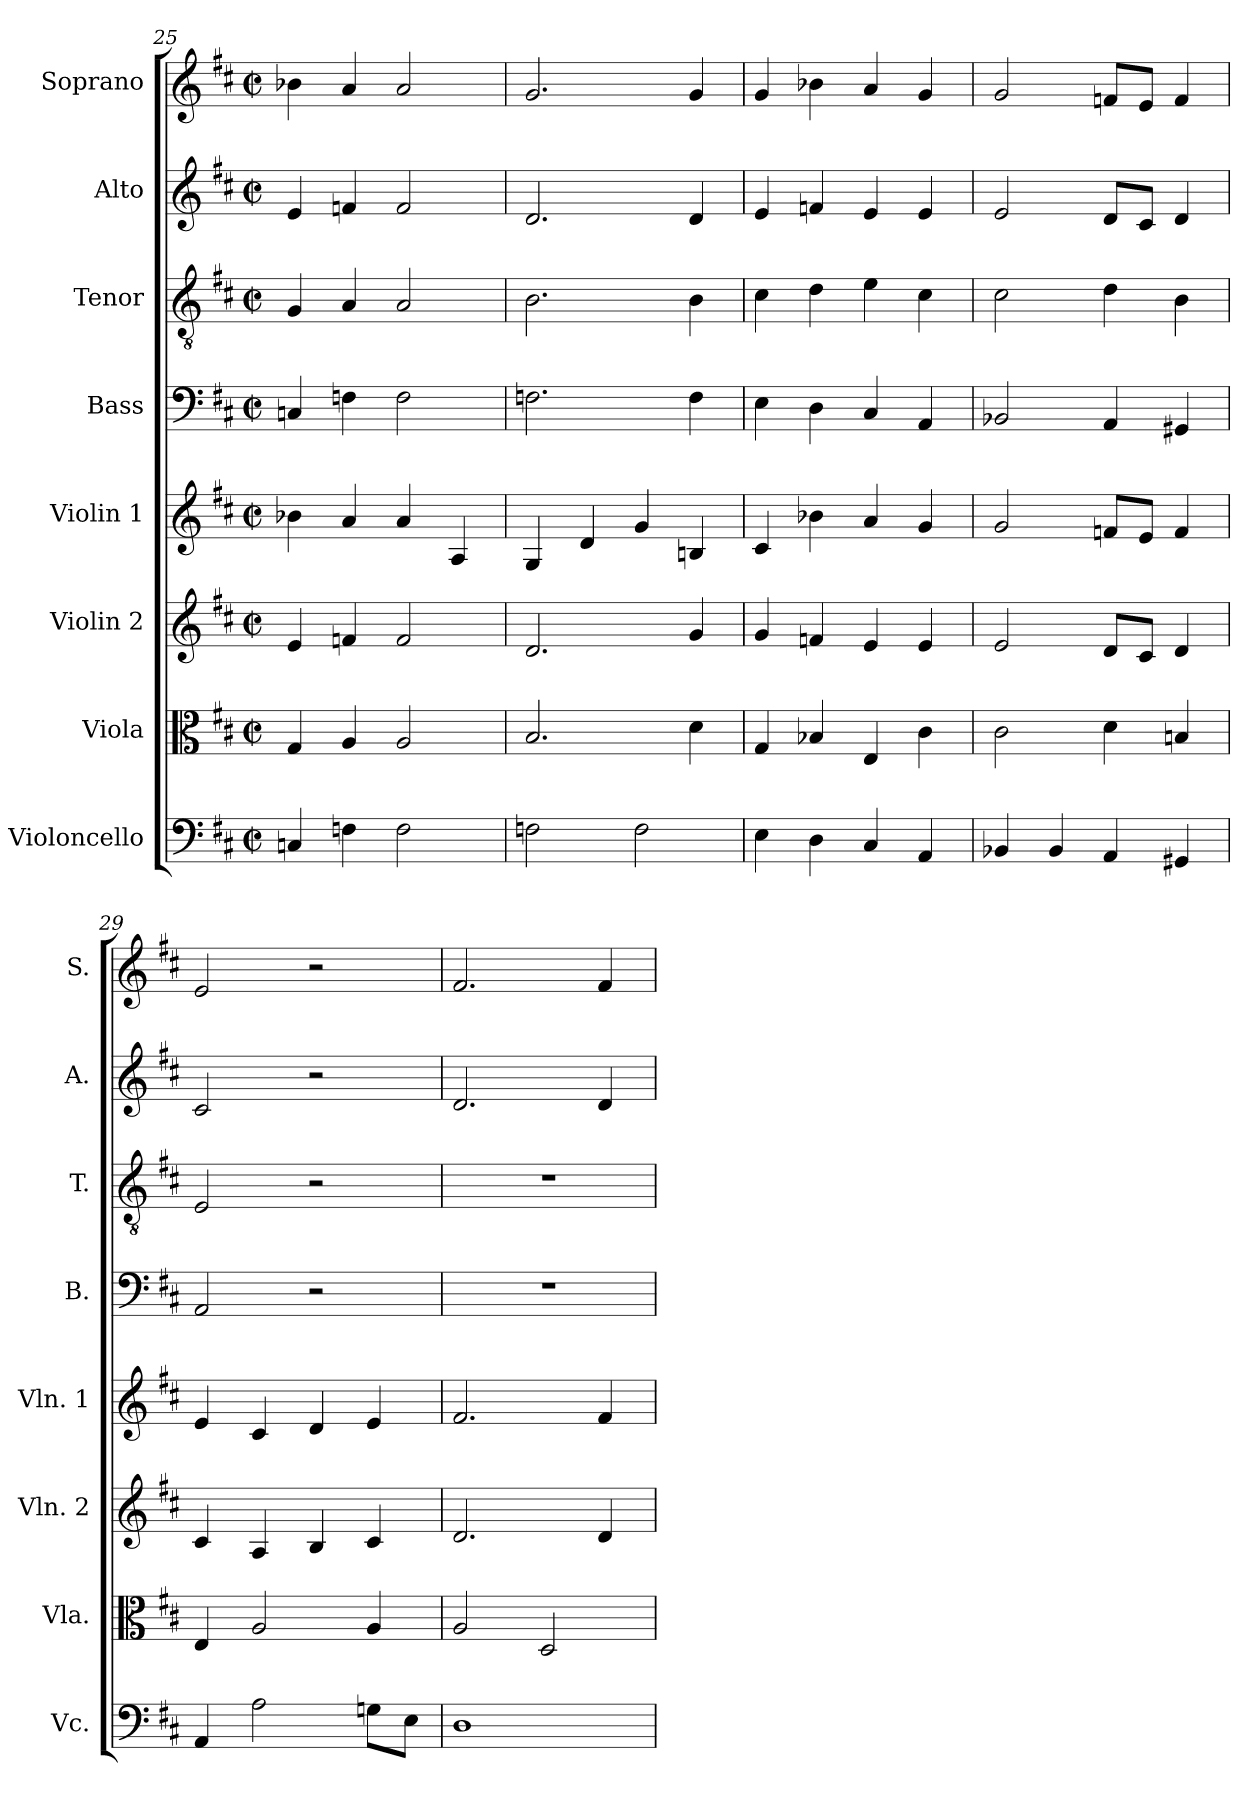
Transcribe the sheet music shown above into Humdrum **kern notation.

**kern	**kern	**kern	**kern	**kern	**kern	**kern	**kern
*part8	*part7	*part6	*part5	*part4	*part3	*part2	*part1
*staff8	*staff7	*staff6	*staff5	*staff4	*staff3	*staff2	*staff1
*I"Violoncello	*I"Viola	*I"Violin 2	*I"Violin 1	*I"Bass	*I"Tenor	*I"Alto	*I"Soprano
*I'Vc.	*I'Vla.	*I'Vln. 2	*I'Vln. 1	*I'B.	*I'T.	*I'A.	*I'S.
*clefF4	*clefC3	*clefG2	*clefG2	*clefF4	*clefGv2	*clefG2	*clefG2
*	*	*	*	*	*ITrd7c12	*	*
*k[f#c#]	*k[f#c#]	*k[f#c#]	*k[f#c#]	*k[f#c#]	*k[f#c#]	*k[f#c#]	*k[f#c#]
*D:	*D:	*D:	*D:	*D:	*D:	*D:	*D:
*M2/2	*M2/2	*M2/2	*M2/2	*M2/2	*M2/2	*M2/2	*M2/2
*met(c|)	*met(c|)	*met(c|)	*met(c|)	*met(c|)	*met(c|)	*met(c|)	*met(c|)
=25	=25	=25	=25	=25	=25	=25	=25
4Cni/	4Gi/	4ei/	4b-Xi\	4Cni/	4GGi/	4ei/	4b-Xi\
4Fni\	4Ai/	4fni/	4ai/	4Fni\	4AAi/	4fni/	4ai/
2Fi\	2Ai/	2fi/	4ai/	2Fi\	2AAi/	2fi/	2ai/
.	.	.	4Ai/	.	.	.	.
!!LO:PB:g=z
=26	=26	=26	=26	=26	=26	=26	=26
2Fni\	2.Bi/	2.di/	4Gi/	2.Fni\	2.BBi\	2.di/	2.gi/
.	.	.	4di/	.	.	.	.
2Fi\	.	.	4gi/	.	.	.	.
.	4di\	4gi/	4Bni/	4Fi\	4BBi\	4di/	4gi/
=27	=27	=27	=27	=27	=27	=27	=27
4Ei\	4Gi/	4gi/	4c#i/	4Ei\	4C#i\	4ei/	4gi/
4Di\	4B-Xi/	4fni/	4b-Xi\	4Di\	4Di\	4fni/	4b-Xi\
4C#i/	4Ei/	4ei/	4ai/	4C#i/	4Ei\	4ei/	4ai/
4AAi/	4c#i\	4ei/	4gi/	4AAi/	4C#i\	4ei/	4gi/
=28	=28	=28	=28	=28	=28	=28	=28
4BB-Xi/	2c#i\	2ei/	2gi/	2BB-Xi/	2C#i\	2ei/	2gi/
4BB-i/	.	.	.	.	.	.	.
4AAi/	4di\	8di/L	8fni/L	4AAi/	4Di\	8di/L	8fni/L
.	.	8c#i/J	8ei/J	.	.	8c#i/J	8ei/J
4GG#Xi/	4Bni/	4di/	4fi/	4GG#Xi/	4BBi\	4di/	4fi/
=29	=29	=29	=29	=29	=29	=29	=29
4AAi/	4Ei/	4c#i/	4ei/	2AAi/	2EEi/	2c#i/	2ei/
2Ai\	2Ai/	4Ai/	4c#i/	.	.	.	.
.	.	4Bi/	4di/	2r	2r	2r	2r
8Gni\L	4Ai/	4c#i/	4ei/	.	.	.	.
8Ei\J	.	.	.	.	.	.	.
=30	=30	=30	=30	=30	=30	=30	=30
1Di	2Ai/	2.di/	2.f#i/	1r	1r	2.di/	2.f#i/
.	2Di/	.	.	.	.	.	.
.	.	4di/	4f#i/	.	.	4di/	4f#i/
=	=	=	=	=	=	=	=
*-	*-	*-	*-	*-	*-	*-	*-
